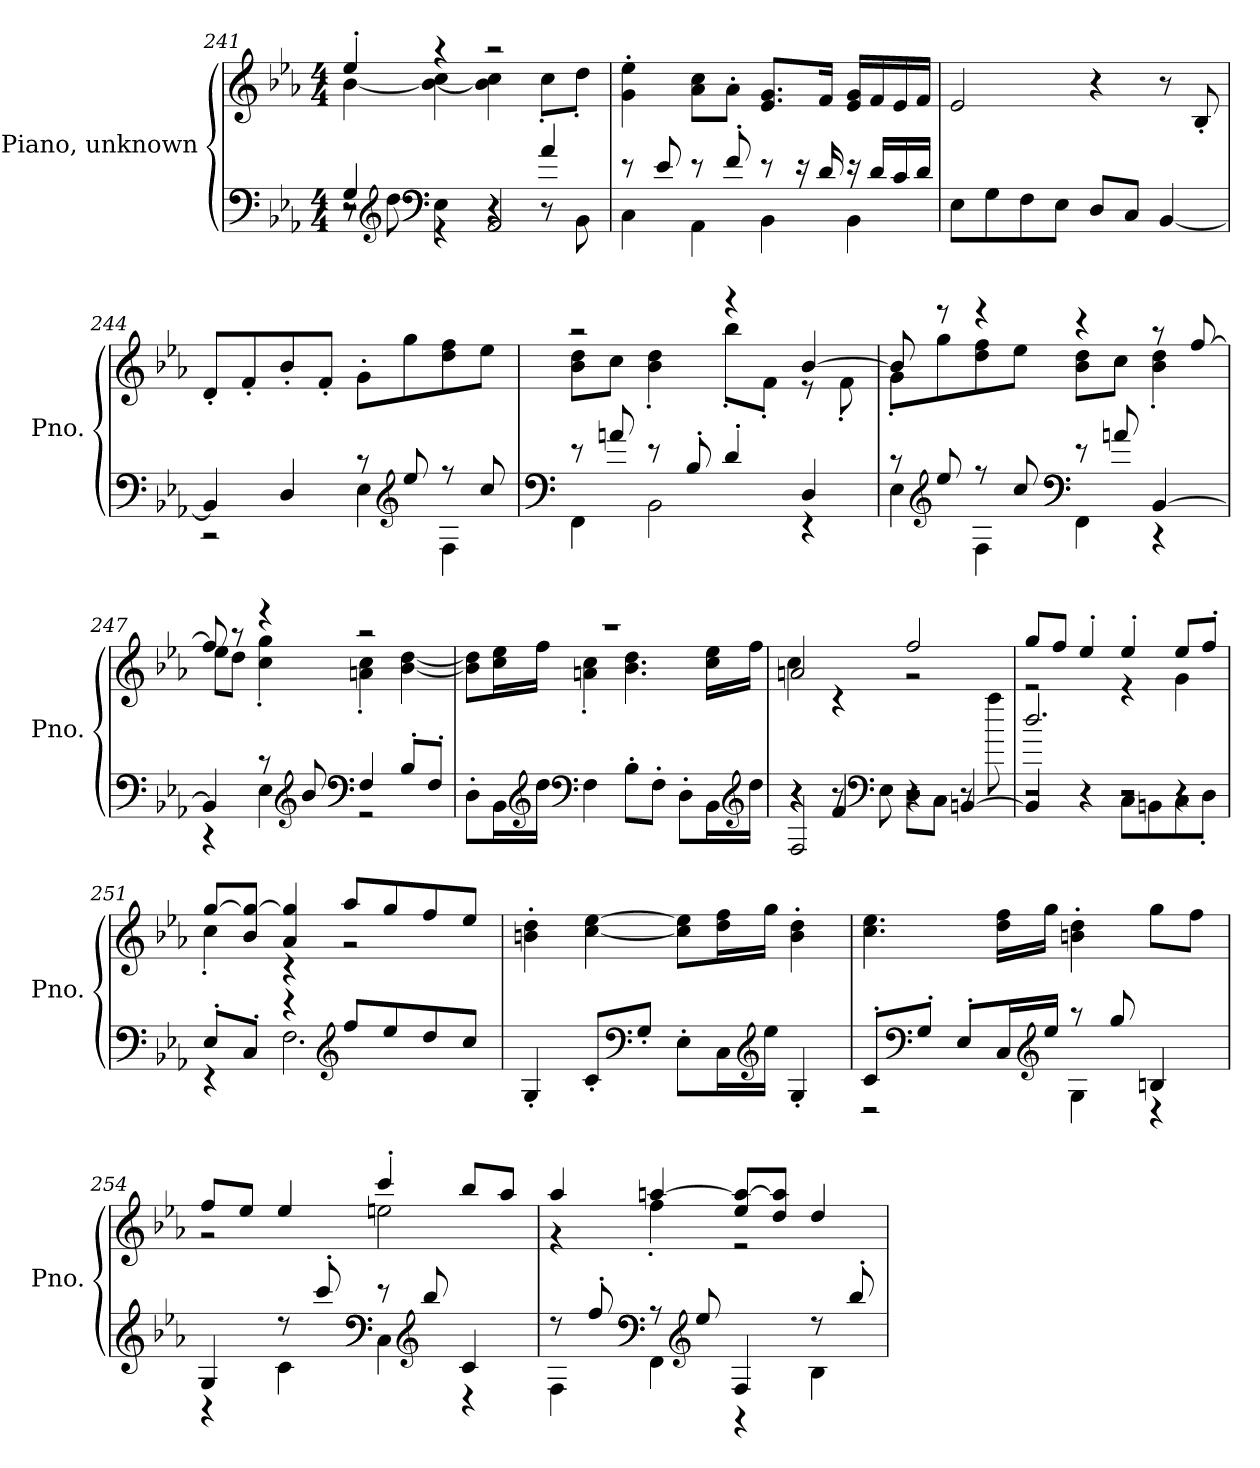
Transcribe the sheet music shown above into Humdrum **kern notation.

**kern	**kern
*part1	*part1
*staff2	*staff1
*I"Piano, unknown	*
*I'Pno.	*
!!LO:LB:g=z
*clefF4	*clefG2
*k[b-e-a-]	*k[b-e-a-]
*M4/4	*M4/4
=241	=241
*^	*^
*	*^	*	*
2r	8r	4G/	4ee-'/	[4b-\
*clefG2	*	*	*	*
.	8dd\	.	.	.
*clefF4	*	*	*	*
.	4E-\	4r	4r	4b-\_ 4cc\
4r	4r	2AA-/	2r	4b-\] 4cc\
4a-/	8r	.	.	8cc'\L
.	8BB-\	.	.	8dd'\J
*	*v	*v	*	*
*	*	*v	*v
=242	=242	=242
8r	4C\	4g\' 4ee-\'
8e-/	.	.
8r	4AA-\	8a-\ 8cc\L
8f'/	.	8a-'\J
8r	4BB-\	8.e-/ 8.g/L
16r	.	.
16d/	.	16f/Jk
16r	4BB-\	16e-/ 16g/LL
16d/LL	.	16f/
16c/	.	16e-/
16d/JJ	.	16f/JJ
*v	*v	*
=243	=243
8E-\L	2e-/
8G\	.
8F\	.
8E-\J	.
8D/L	4r
8C/J	.
[4BB-/	8r
.	8B-'/
!!LO:LB:g=z
=244	=244
*^	*
4BB-/]	2r	8d'/L
.	.	8f'/
4D/	.	8b-'/
.	.	8f'/J
8r	4E-\	8g'\L
*clefG2	*	*
8ee-/	.	8gg\
8r	4F\	8dd\ 8ff\
8cc/	.	8ee-\J
=245	=245	=245
*clefF4	*	*
*	*	*^
8r	4FF\	2r	8b-\ 8dd\L
8an/	.	.	8cc\J
8r	2BB-\	.	4b-\' 4dd\'
8B-'/	.	.	.
4d'/	.	4r	8bb-'\L
.	.	.	8f'\J
4D/	4r	[4b-/	8r
.	.	.	8f'\
=246	=246	=246	=246
8r	4E-\	8b-/]	8g'\L
*clefG2	*	*	*
8ee-/	.	8r	8gg\
8r	4F\	4r	8dd\ 8ff\
8cc/	.	.	8ee-\J
*clefF4	*	*	*
8r	4FF\	4r	8b-\ 8dd\L
8an/	.	.	8cc\J
[4BB-/	4r	8r	4b-\' 4dd\'
.	.	[8ff/	.
!!LO:LB:g=z	!!
=247	=247	=247	=247
4BB-/]	4r	8ff/]	8ee-\L
.	.	8r	8dd\J
8r	4E-\	4r	4cc\' 4gg\'
*clefG2	*	*	*
8b-/	.	.	.
*clefF4	*	*	*
4F/	2r	2r	4an\' 4cc\'
8B-'/L	.	.	[4b-\ [4dd\
8F'/J	.	.	.
*v	*v	*	*
=248	=248	=248
8D'\L	1r	8b-\] 8dd\]L
16BB-\L	.	16cc\ 16ee-\L
*clefG2	*	*
16dd\JJ	.	16ff\JJ
*clefF4	*	*
4F\	.	4an\' 4cc\'
8B-'\L	.	4.b-\ 4.dd\
8F'\J	.	.
8D'\L	.	.
16BB-\L	.	16cc\ 16ee-\LL
*clefG2	*	*
16dd\JJ	.	16ff\JJ
=249	=249	=249
*^	*	*
*	*^	*	*
4r	4r	2F/	2an/	4cc\
4f/	8r	.	.	4r
*clefF4	*	*	*	*
.	8E-\	.	.	.
2r	8D\L	4r	2ff/	2r
.	8C\J	.	.	.
.	8r	[4BBn/	.	.
.	8aa-\	.	.	.
!!LO:LB:g=z	!!
=250	=250	=250	=250	=250
2.dd/	2r	4BB/]	8gg/L	2r
.	.	.	8ff/J	.
.	.	4r	4ee-'/	.
.	8C\L	2r	4ee-'/	4r
.	8BBn\	.	.	.
4r	8C\	.	8ee-/L	4g\
.	8D'\J	.	8ff'/J	.
*	*v	*v	*	*
=251	=251	=251	=251
8E-'/L	4r	[8gg/L	4cc'\
8C'/J	.	8b-/ 8gg/_J	.
4r	2.F\	4a-/ 4gg/]	4r
*clefG2	*	*	*
8ff/L	.	8aa-/L	2r
8ee-/	.	8gg/	.
8dd/	.	8ff/	.
8cc/J	.	8ee-/J	.
*v	*v	*	*
*	*v	*v
=252	=252
4G'/	4bn\' 4dd\'
8c'/L	[4cc\ [4ee-\
*clefF4	*
8G'/J	.
8E-'\L	8cc\] 8ee-\]L
16C\L	16dd\ 16ff\L
*clefG2	*
16ee-\JJ	16gg\JJ
4G'/	4b\' 4dd\'
!!LO:LB:g=z
=253	=253
*^	*
8c'/L	2r	4.cc\ 4.ee-\
*clefF4	*	*
8G'/J	.	.
8E-'/L	.	.
16C/L	.	16dd\ 16ff\LL
*clefG2	*	*
16ee-/JJ	.	16gg\JJ
8r	4G\	4bn\' 4dd\'
8gg/	.	.
4Bn/	4r	8gg\L
.	.	8ff\J
=254	=254	=254
*	*	*^
4G/	4r	8ff/L	2r
.	.	8ee-/J	.
8r	4c\	4ee-/	.
8ccc'/	.	.	.
*clefF4	*	*	*
8r	4C\	4ccc'/	2een\
*clefG2	*	*	*
8bb-/	.	.	.
4c/	4r	8bb-/L	.
.	.	8aa-/J	.
=255	=255	=255	=255
8r	4F\	4aa-/	4r
8ff'/	.	.	.
*clefF4	*	*	*
8r	4FF\	[4aan/	4ff'\
*clefG2	*	*	*
8ee-/	.	.	.
4F/	4r	8ee-/ 8aa/_L	2r
.	.	8dd/ 8aa/]J	.
8r	4B-\	4dd/	.
8bb-'/	.	.	.
*v	*v	*	*
*	*v	*v
=	=
*-	*-
